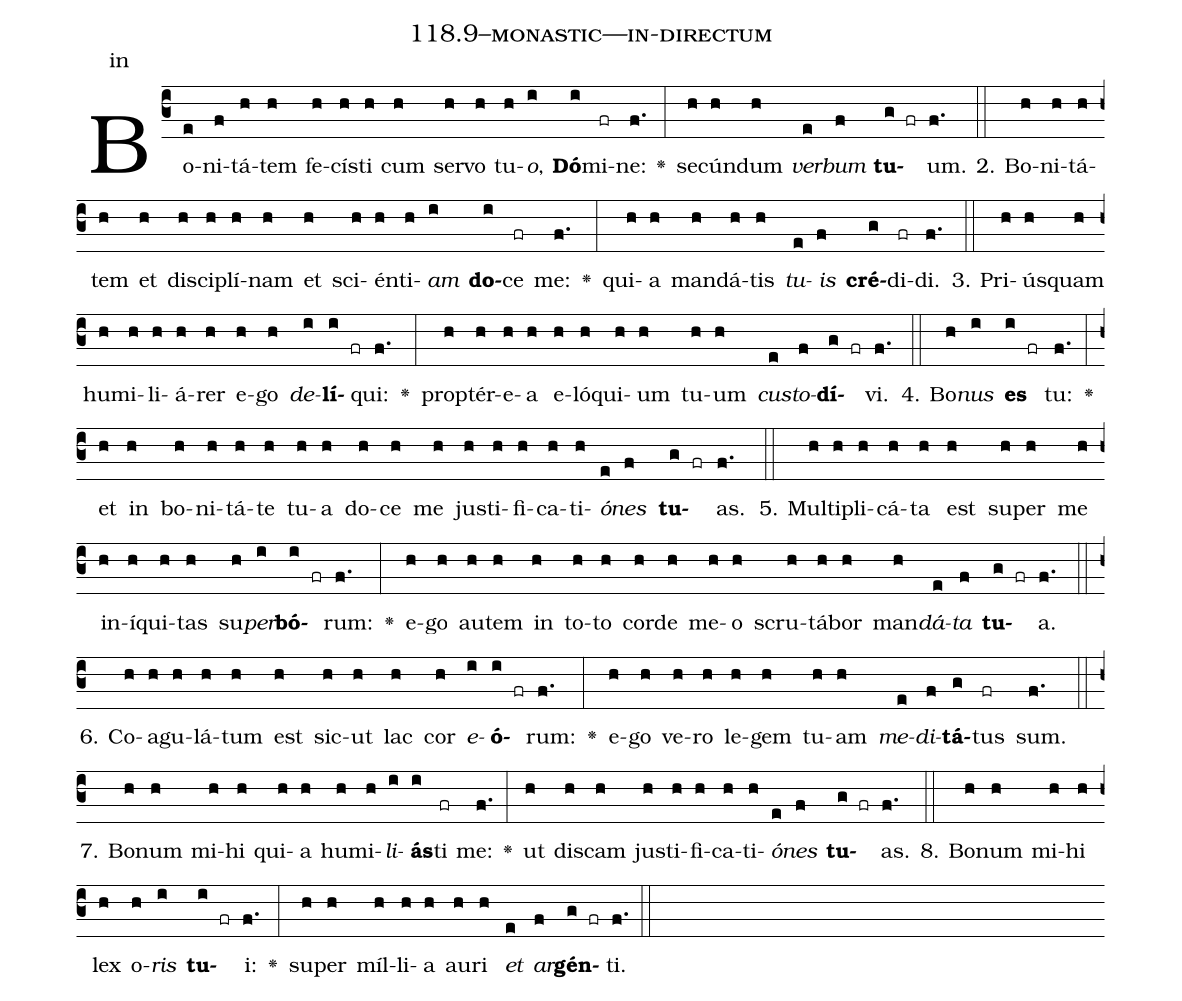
name: 118.9--monastic---in-directum;
annotation: in;
%%
(c3)Bo(e)ni(f)tá(h)tem(h) fe(h)cís(h)ti(h) cum(h) ser(h)vo(h) tu(h)<i>o</i>,(i) <b>Dó</b>(i)mi(fr)ne:(f.) <v>\greheightstar</v>(:) se(h)cún(h)dum(h) <i>ver</i>(e)<i>bum</i>(f) <b>tu</b>(g fr)um.(f.) (::)
2. Bo(h)ni(h)tá(h)tem(h) et(h) di(h)sci(h)plí(h)nam(h) et(h) sci(h)én(h)ti(h)<i>am</i>(i) <b>do</b>(i)ce(fr) me:(f.) <v>\greheightstar</v>(:) qui(h)a(h) man(h)dá(h)tis(h) <i>tu</i>(e)<i>is</i>(f) <b>cré</b>(g)di(fr)di.(f.) (::)
3. Pri(h)ús(h)quam(h) hu(h)mi(h)li(h)á(h)rer(h) e(h)go(h) <i>de</i>(i)<b>lí</b>(i fr)qui:(f.) <v>\greheightstar</v>(:) prop(h)tér(h)e(h)a(h) e(h)ló(h)qui(h)um(h) tu(h)um(h) <i>cus</i>(e)<i>to</i>(f)<b>dí</b>(g fr)vi.(f.) (::)
4. Bo(h)<i>nus</i>(i) <b>es</b>(i fr) tu:(f.) <v>\greheightstar</v>(:) et(h) in(h) bo(h)ni(h)tá(h)te(h) tu(h)a(h) do(h)ce(h) me(h) jus(h)ti(h)fi(h)ca(h)ti(h)<i>ó</i>(e)<i>nes</i>(f) <b>tu</b>(g fr)as.(f.) (::)
5. Mul(h)ti(h)pli(h)cá(h)ta(h) est(h) su(h)per(h) me(h) in(h)í(h)qui(h)tas(h) su(h)<i>per</i>(i)<b>bó</b>(i fr)rum:(f.) <v>\greheightstar</v>(:) e(h)go(h) au(h)tem(h) in(h) to(h)to(h) cor(h)de(h) me(h)o(h) scru(h)tá(h)bor(h) man(h)<i>dá</i>(e)<i>ta</i>(f) <b>tu</b>(g fr)a.(f.) (::)
6. Co(h)a(h)gu(h)lá(h)tum(h) est(h) sic(h)ut(h) lac(h) cor(h) <i>e</i>(i)<b>ó</b>(i fr)rum:(f.) <v>\greheightstar</v>(:) e(h)go(h) ve(h)ro(h) le(h)gem(h) tu(h)am(h) <i>me</i>(e)<i>di</i>(f)<b>tá</b>(g)tus(fr) sum.(f.) (::)
7. Bo(h)num(h) mi(h)hi(h) qui(h)a(h) hu(h)mi(h)<i>li</i>(i)<b>ás</b>(i)ti(fr) me:(f.) <v>\greheightstar</v>(:) ut(h) dis(h)cam(h) jus(h)ti(h)fi(h)ca(h)ti(h)<i>ó</i>(e)<i>nes</i>(f) <b>tu</b>(g fr)as.(f.) (::)
8. Bo(h)num(h) mi(h)hi(h) lex(h) o(h)<i>ris</i>(i) <b>tu</b>(i fr)i:(f.) <v>\greheightstar</v>(:) su(h)per(h) míl(h)li(h)a(h) au(h)ri(h) <i>et</i>(e) <i>ar</i>(f)<b>gén</b>(g fr)ti.(f.) (::)
